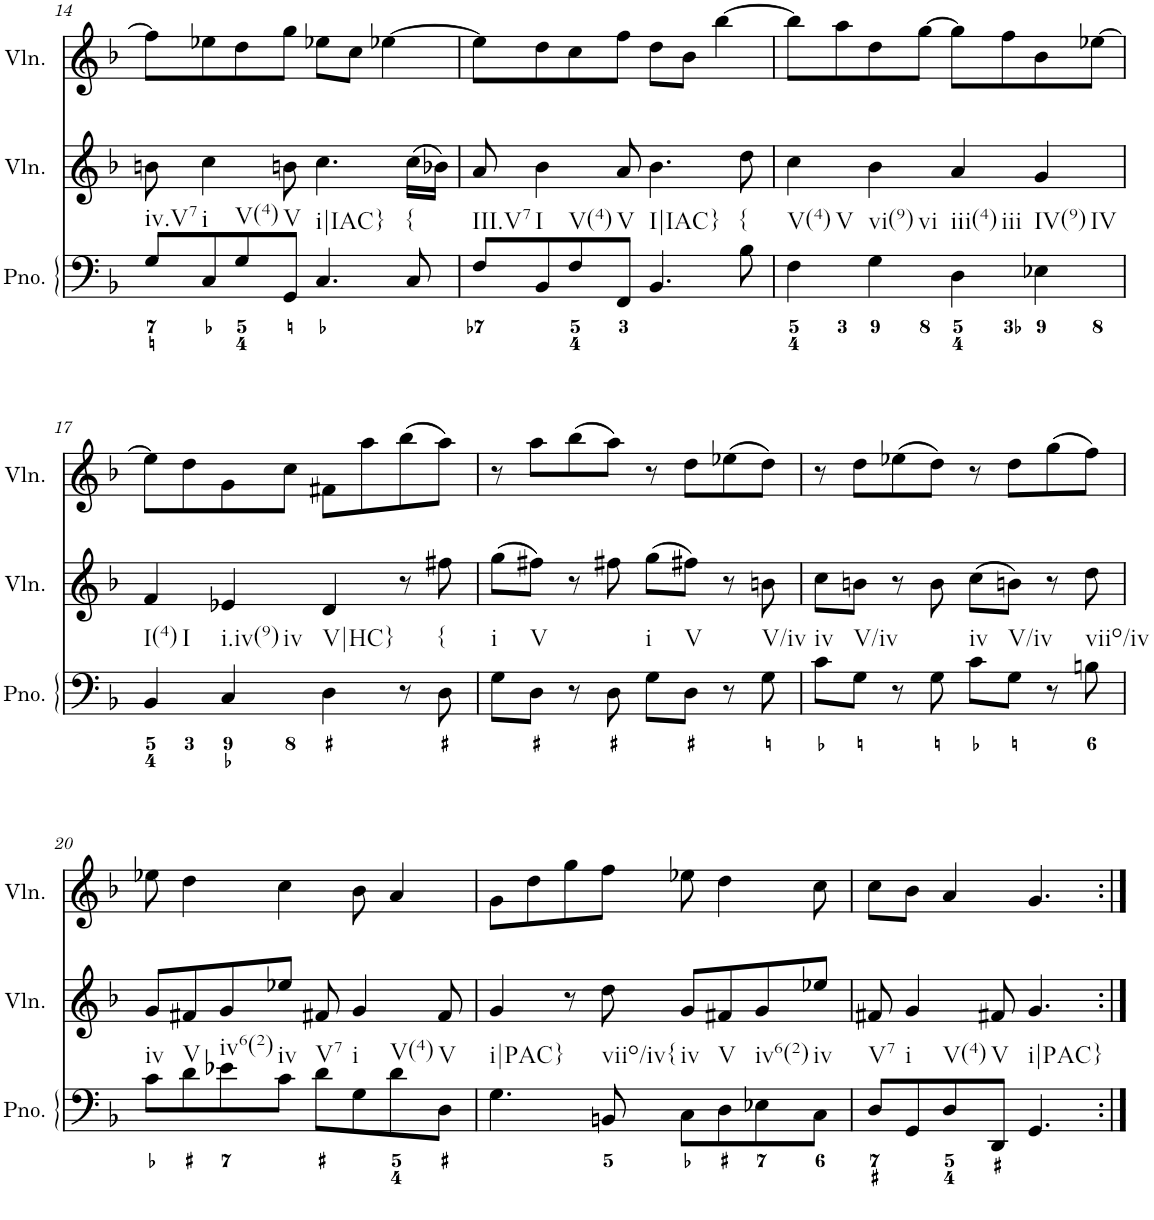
**kern	**kern	**kern
*part3	*part2	*part1
*staff3	*staff2	*staff1
*I"Piano	*I"Violin	*I"Violin
*I'Pno.	*I'Vln.	*I'Vln.
!!LO:PB:g=z
*clefF4	*clefG2	*clefG2
*k[b-]	*k[b-]	*k[b-]
*M4/4	*M4/4	*M4/4
*met(c)	*met(c)	*met(c)
=14	=14	=14
!LO:TX:b:t=iv.V7	!	!
8G/L	8bn\	8ff\L]
!LO:TX:b:t=i	!	!
8C/	4cc\	8ee-X\
!LO:TX:b:t=V(4)	!	!
8G/	.	8dd\
!LO:TX:b:t=V	!	!
8GG/J	8bn\	8gg\J
!LO:TX:b:t=i|IAC}	!	!
4.C/	4.cc\	8ee-X\L
.	.	8cc\J
.	.	[4ee-X\
!LO:TX:b:t={	!	!
8C/	(16cc\LL	.
.	16b-X\JJ)	.
=15	=15	=15
!LO:TX:b:t=III.V7	!	!
8F/L	8a/	8ee-\L]
!LO:TX:b:t=I	!	!
8BB-/	4b-\	8dd\
!LO:TX:b:t=V(4)	!	!
8F/	.	8cc\
!LO:TX:b:t=V	!	!
8FF/J	8a/	8ff\J
!LO:TX:b:t=I|IAC}	!	!
4.BB-/	4.b-\	8dd\L
.	.	8b-\J
.	.	[4bb-\
!LO:TX:b:t={	!	!
8B-\	8dd\	.
=16	=16	=16
!LO:TX:b:t=V(4)	!	!
!LO:TX:b:t=V	!	!
4F\	4cc\	8bb-\L]
.	.	8aa\
!LO:TX:b:t=vi(9)	!	!
!LO:TX:b:t=vi	!	!
4G\	4b-\	8dd\
.	.	[8gg\J
!LO:TX:b:t=iii(4)	!	!
!LO:TX:b:t=iii	!	!
4D\	4a/	8gg\L]
.	.	8ff\
!LO:TX:b:t=IV(9)	!	!
!LO:TX:b:t=IV	!	!
4E-X\	4g/	8b-\
.	.	[8ee-X\J
!!LO:LB:g=z
=17	=17	=17
!LO:TX:b:t=I(4)	!	!
!LO:TX:b:t=I	!	!
4BB-/	4f/	8ee-\L]
.	.	8dd\
!LO:TX:b:t=i.iv(9)	!	!
!LO:TX:b:t=iv	!	!
4C/	4e-X/	8g\
.	.	8cc\J
!LO:TX:b:t=V|HC}	!	!
4D\	4d/	8f#X\L
.	.	8aa\
8r	8r	(8bb-\
!LO:TX:b:t={	!	!
8D\	8ff#X\	8aa\J)
=18	=18	=18
!LO:TX:b:t=i	!	!
8G\L	(8gg\L	8r
!LO:TX:b:t=V	!	!
8D\J	8ff#X\J)	8aa\L
8r	8r	(8bb-\
8D\	8ff#X\	8aa\J)
!LO:TX:b:t=i	!	!
8G\L	(8gg\L	8r
!LO:TX:b:t=V	!	!
8D\J	8ff#X\J)	8dd\L
8r	8r	(8ee-X\
!LO:TX:b:t=V/iv	!	!
8G\	8bn\	8dd\J)
=19	=19	=19
!LO:TX:b:t=iv	!	!
8c\L	8cc\L	8r
!LO:TX:b:t=V/iv	!	!
8G\J	8bn\J	8dd\L
8r	8r	(8ee-X\
8G\	8b\	8dd\J)
!LO:TX:b:t=iv	!	!
8c\L	(8cc\L	8r
!LO:TX:b:t=V/iv	!	!
8G\J	8bn\J)	8dd\L
8r	8r	(8gg\
!LO:TX:b:t=viio/iv	!	!
8Bn\	8dd\	8ff\J)
!!LO:LB:g=z
=20	=20	=20
!LO:TX:b:t=iv	!	!
8c\L	8g/L	8ee-X\
!LO:TX:b:t=V	!	!
8d\	8f#X/	4dd\
!LO:TX:b:t=iv6(2)	!	!
8e-X\	8g/	.
!LO:TX:b:t=iv	!	!
8c\J	8ee-X/J	4cc\
!LO:TX:b:t=V7	!	!
8d\L	8f#X/	.
!LO:TX:b:t=i	!	!
8G\	4g/	8b-\
!LO:TX:b:t=V(4)	!	!
8d\	.	4a/
!LO:TX:b:t=V	!	!
8D\J	8f#/	.
=21	=21	=21
!LO:TX:b:t=i|PAC}	!	!
4.G\	4g/	8g\L
.	.	8dd\
.	8r	8gg\
!LO:TX:b:t=viio/iv{	!	!
8BBn/	8dd\	8ff\J
!LO:TX:b:t=iv	!	!
8C\L	8g/L	8ee-X\
!LO:TX:b:t=V	!	!
8D\	8f#X/	4dd\
!LO:TX:b:t=iv6(2)	!	!
8E-X\	8g/	.
!LO:TX:b:t=iv	!	!
8C\J	8ee-X/J	8cc\
=22	=22	=22
!LO:TX:b:t=V7	!	!
8D/L	8f#X/	8cc\L
!LO:TX:b:t=i	!	!
8GG/	4g/	8b-\J
!LO:TX:b:t=V(4)	!	!
8D/	.	4a/
!LO:TX:b:t=V	!	!
8DD/J	8f#X/	.
!LO:TX:b:t=i|PAC}	!	!
4.GG/	4.g/	4.g/
=:|!	=:|!	=:|!
*-	*-	*-
